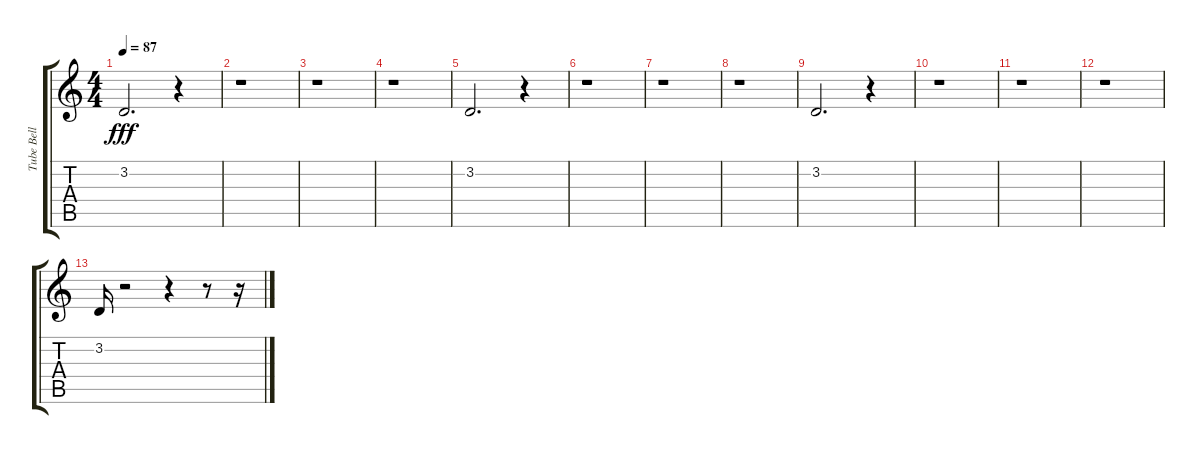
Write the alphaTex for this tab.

\track ("Tube Bell" "Tube Bell") {instrument tubularbells}
\staff {score tabs}
\tuning (E4 B3 G3 D3 A2 E2) {hide}
\ts (4 4)
\tempo 87
\clef g2
\ks c
3.2.2{d dy fff} r.4 |
r.1 |
r.1 |
r.1 |
3.2.2{d} r.4 |
r.1 |
r.1 |
r.1 |
3.2.2{d} r.4 |
r.1 |
r.1 |
r.1 |
3.2.16 r.2 r.4 r.8 r.16
